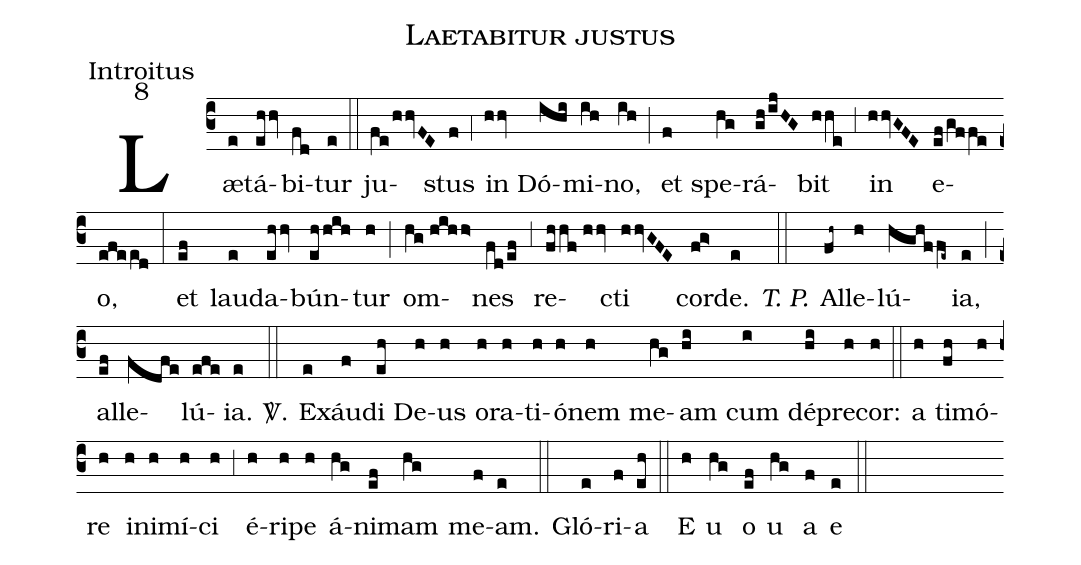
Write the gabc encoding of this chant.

name:Laetabitur justus;
office-part:Introitus;
mode:8;
%%
(c3) Læ(e)tá(ehhv)bi(fd)tur(e) (::) ju(fe/hhvFE)stus(f) (;4) in(hhv) Dó(ihi)mi(ih)no,(ih) (;) et(f) spe(hg)rá(gh/ijHG)bit(hhe) (;3) in(hhvGFE) e(ef/gffe)o,(efeed) (:) et(ef) lau(e)da(ehhv)bún(ehhih)tur(h) (;) om(hg//hihh>)nes(fd/ef) (;3) re(fhhf//hhv)cti(hhvGFE) cor(fg>)de.(e) <i>T. P.</i>(::) Al(fh~)le(h)lú(hghffe~)ia,(e) (;) al(ef)le(fdfe)lú(efe)ia.(e) <sp>V/</sp>.(::) Ex(e)áu(f)di(eh) De(h)us(h) o(h)ra(h)ti(h)ó(h)nem(h) me(hg)am(hi) cum(i) dé(hi)pre(h)cor:(h) (::) a(h) ti(fh)mó(h)re(h) i(h)ni(h)mí(h)ci(h) (;3) é(h)ri(h)pe(h) á(hg)ni(ef)mam(hg) me(f)am.(e) (::) Gló(e)ri(f)a(eh) (::) E(h) u(hg) o(ef) u(hg) a(f) e(e) (::)
